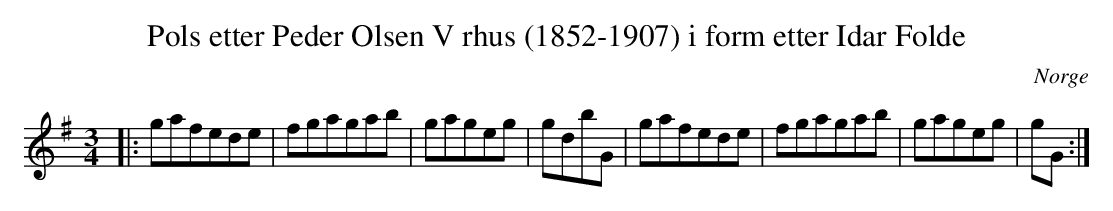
X:1
T:Pols etter Peder Olsen V rhus (1852-1907) i form etter Idar Folde
O:Norge
M:3/4
L:1/8
K:G
|: gafede | fgagab | gageg | gdbG | gafede | fgagab | gageg | gG :|
